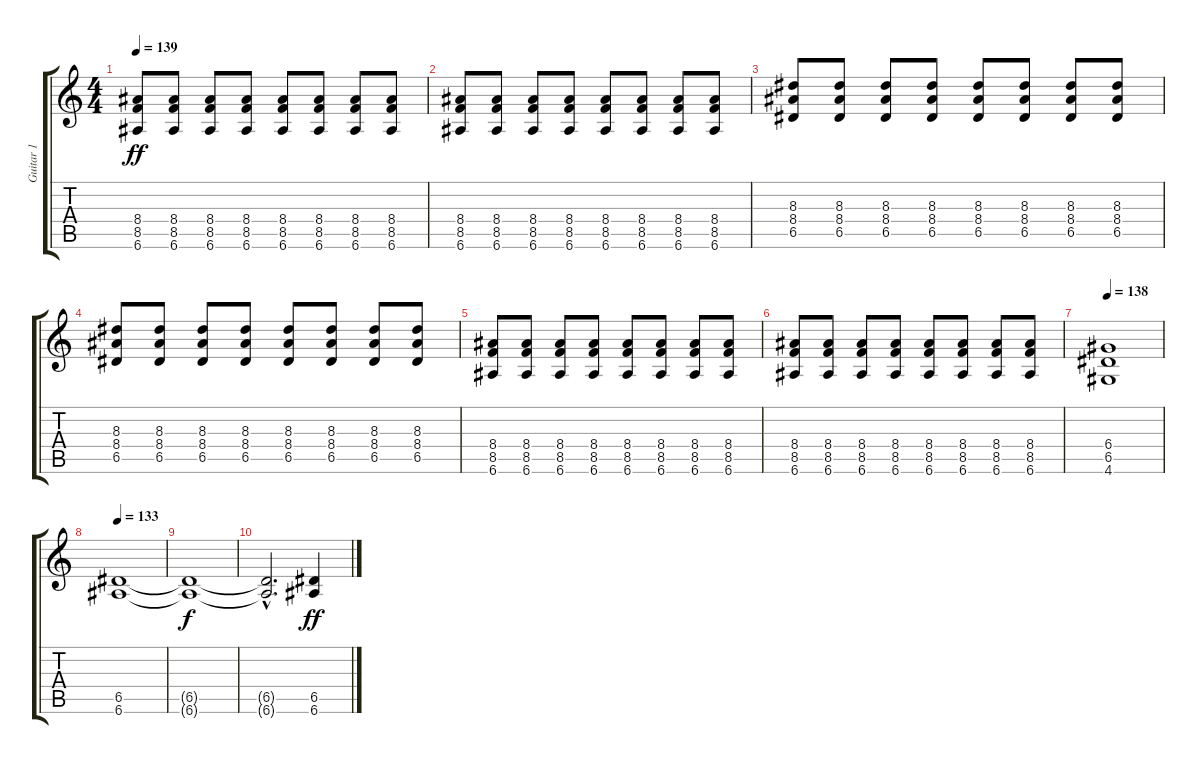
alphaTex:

\track ("Guitar 1" "Guitar 1") {instrument distortionguitar}
\staff {score tabs}
\tuning (E4 B3 G3 D3 A2 E2) {hide}
\ts (4 4)
\tempo 139
\clef g2
\ks c
(8.4 8.5 6.6).8{dy ff} (8.4 8.5 6.6).8 (8.4 8.5 6.6).8 (8.4 8.5 6.6).8 (8.4 8.5 6.6).8 (8.4 8.5 6.6).8 (8.4 8.5 6.6).8 (8.4 8.5 6.6).8 |
(8.4 8.5 6.6).8 (8.4 8.5 6.6).8 (8.4 8.5 6.6).8 (8.4 8.5 6.6).8 (8.4 8.5 6.6).8 (8.4 8.5 6.6).8 (8.4 8.5 6.6).8 (8.4 8.5 6.6).8 |
(8.3 8.4 6.5).8 (8.3 8.4 6.5).8 (8.3 8.4 6.5).8 (8.3 8.4 6.5).8 (8.3 8.4 6.5).8 (8.3 8.4 6.5).8 (8.3 8.4 6.5).8 (8.3 8.4 6.5).8 |
(8.3 8.4 6.5).8 (8.3 8.4 6.5).8 (8.3 8.4 6.5).8 (8.3 8.4 6.5).8 (8.3 8.4 6.5).8 (8.3 8.4 6.5).8 (8.3 8.4 6.5).8 (8.3 8.4 6.5).8 |
(8.4 8.5 6.6).8 (8.4 8.5 6.6).8 (8.4 8.5 6.6).8 (8.4 8.5 6.6).8 (8.4 8.5 6.6).8 (8.4 8.5 6.6).8 (8.4 8.5 6.6).8 (8.4 8.5 6.6).8 |
(8.4 8.5 6.6).8 (8.4 8.5 6.6).8 (8.4 8.5 6.6).8 (8.4 8.5 6.6).8 (8.4 8.5 6.6).8 (8.4 8.5 6.6).8 (8.4 8.5 6.6).8 (8.4 8.5 6.6).8 |
\tempo 138
(6.4 6.5 4.6).1 |
\tempo 133
(6.5 6.6).1 |
(6.5{t} 6.6{t}).1{dy f} |
(6.5{hac t} 6.6{hac t}).2{d} (6.5 6.6).4{dy ff}
